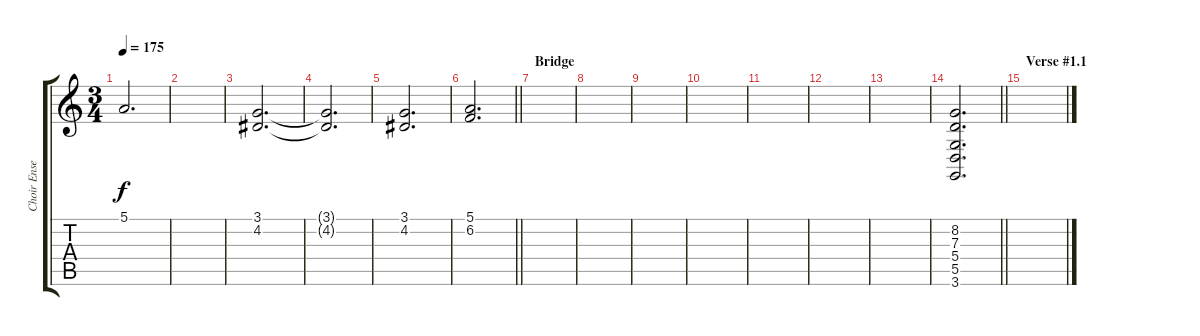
\track ("Choir Ensemble" "Choir Ense") {instrument pad4choir}
\staff {score tabs}
\tuning (E4 B3 G3 D3 A2 E2) {hide}
\ts (3 4)
\tempo 175
\clef g2
\ks c
5.1.2{d dy f} |
|
(3.1 4.2).2{d} |
(3.1{t} 4.2{t}).2{d} |
(3.1 4.2).2{d} |
\barLineRight lightlight
(5.1 6.2).2{d} |
\section ("" "Bridge")
|
|
|
|
|
|
|
\barLineRight lightlight
(8.2 7.3 5.4 5.5 3.6).2{d instrument reversecymbal} |
\section ("" "Verse #1.1")
